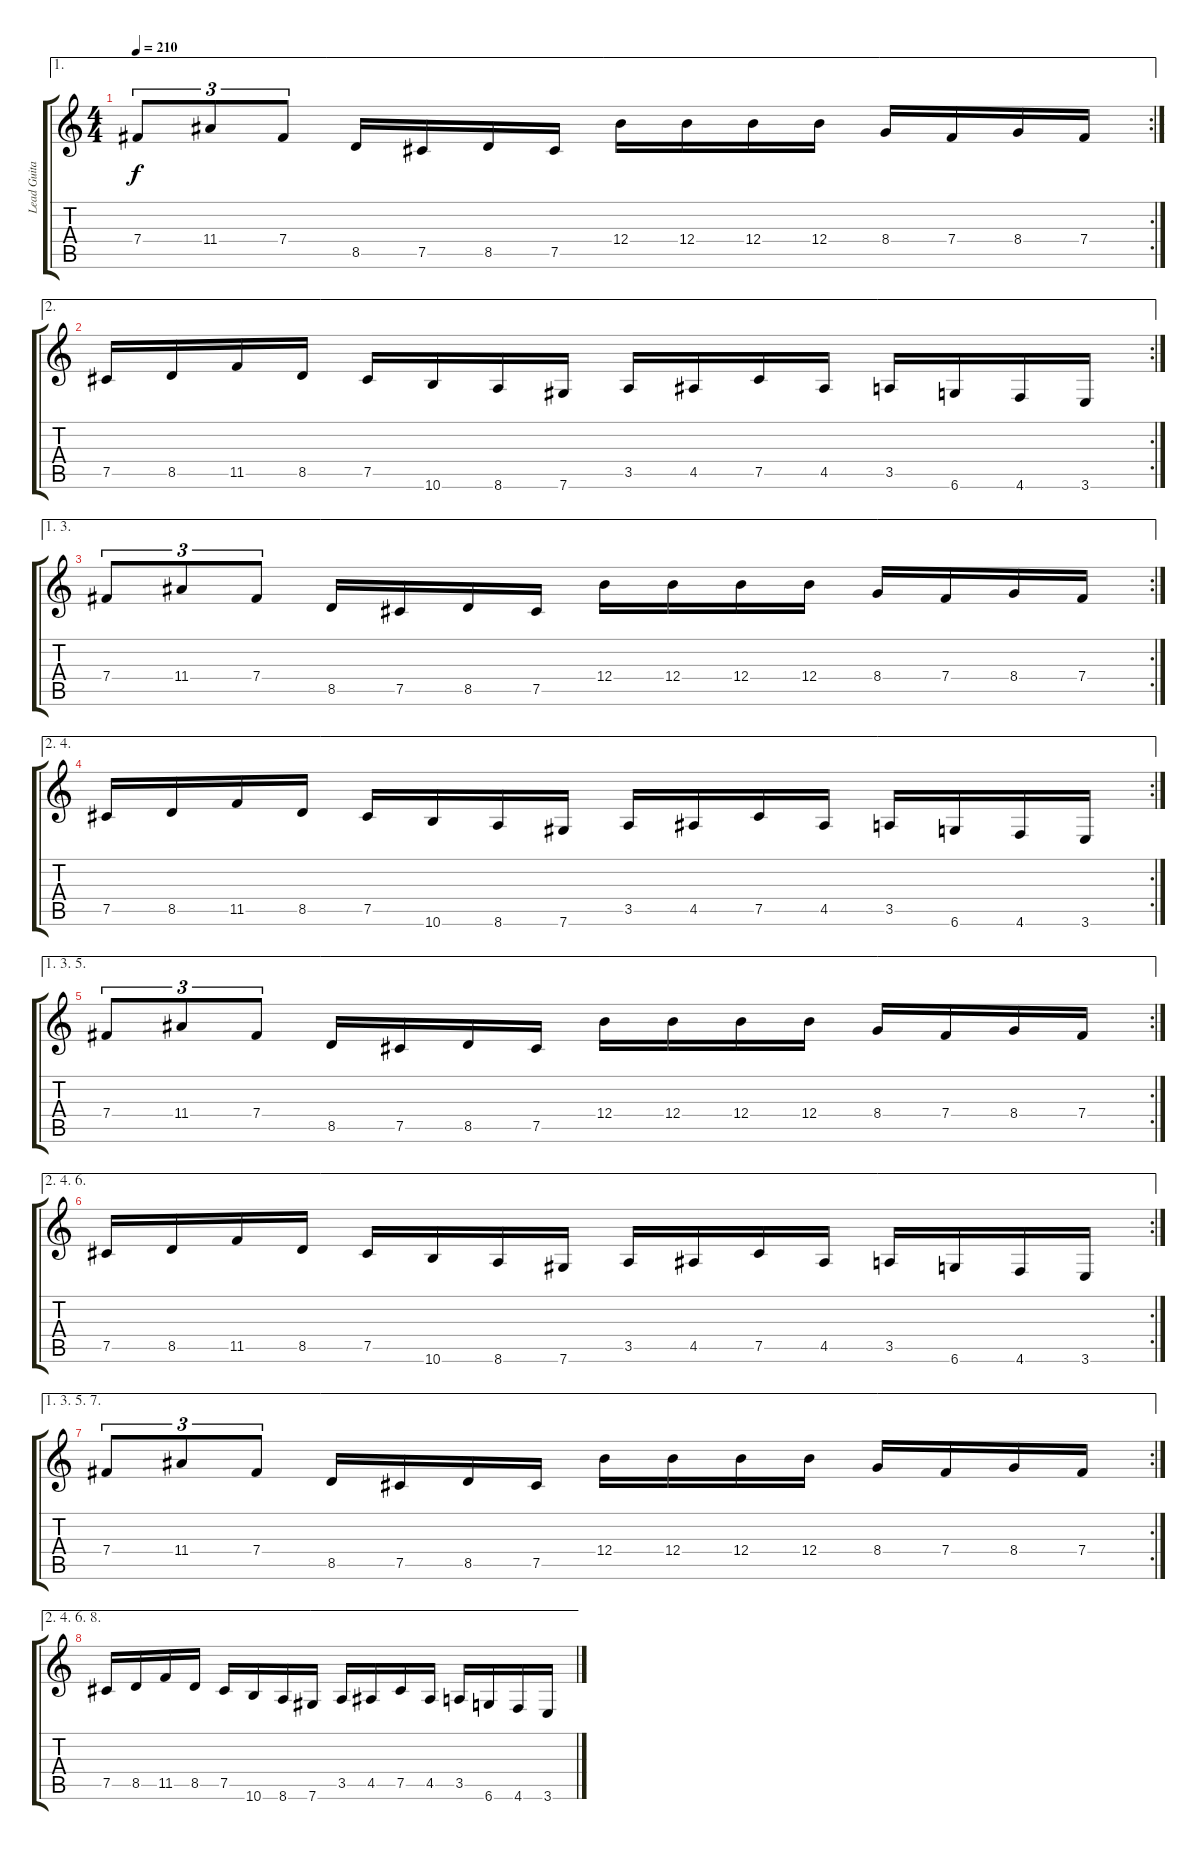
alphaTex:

\track ("Lead Guitar" "Lead Guita") {instrument overdrivenguitar}
\staff {score tabs}
\tuning (Db4 Ab3 E3 B2 Gb2 Db2) {hide}
\ae 1
\rc 2
\ts (4 4)
\tempo 210
\clef g2
\ks c
7.4.8{tu (3 2) dy f} 11.4.8{tu (3 2)} 7.4.8{tu (3 2)} 8.5.16 7.5.16 8.5.16 7.5.16 12.4.16 12.4.16 12.4.16 12.4.16 8.4.16 7.4.16 8.4.16 7.4.16 |
\ae 2
\rc 2
7.5.16 8.5.16 11.5.16 8.5.16 7.5.16 10.6.16 8.6.16 7.6.16 3.5.16 4.5.16 7.5.16 4.5.16 3.5.16 6.6.16 4.6.16 3.6.16 |
\ae (1 3)
\rc 2
7.4.8{tu (3 2)} 11.4.8{tu (3 2)} 7.4.8{tu (3 2)} 8.5.16 7.5.16 8.5.16 7.5.16 12.4.16 12.4.16 12.4.16 12.4.16 8.4.16 7.4.16 8.4.16 7.4.16 |
\ae (2 4)
\rc 2
7.5.16 8.5.16 11.5.16 8.5.16 7.5.16 10.6.16 8.6.16 7.6.16 3.5.16 4.5.16 7.5.16 4.5.16 3.5.16 6.6.16 4.6.16 3.6.16 |
\ae (1 3 5)
\rc 2
7.4.8{tu (3 2)} 11.4.8{tu (3 2)} 7.4.8{tu (3 2)} 8.5.16 7.5.16 8.5.16 7.5.16 12.4.16 12.4.16 12.4.16 12.4.16 8.4.16 7.4.16 8.4.16 7.4.16 |
\ae (2 4 6)
\rc 2
7.5.16 8.5.16 11.5.16 8.5.16 7.5.16 10.6.16 8.6.16 7.6.16 3.5.16 4.5.16 7.5.16 4.5.16 3.5.16 6.6.16 4.6.16 3.6.16 |
\ae (1 3 5 7)
\rc 2
7.4.8{tu (3 2)} 11.4.8{tu (3 2)} 7.4.8{tu (3 2)} 8.5.16 7.5.16 8.5.16 7.5.16 12.4.16 12.4.16 12.4.16 12.4.16 8.4.16 7.4.16 8.4.16 7.4.16 |
\ae (2 4 6 8)
7.5.16 8.5.16 11.5.16 8.5.16 7.5.16 10.6.16 8.6.16 7.6.16 3.5.16 4.5.16 7.5.16 4.5.16 3.5.16 6.6.16 4.6.16 3.6.16
